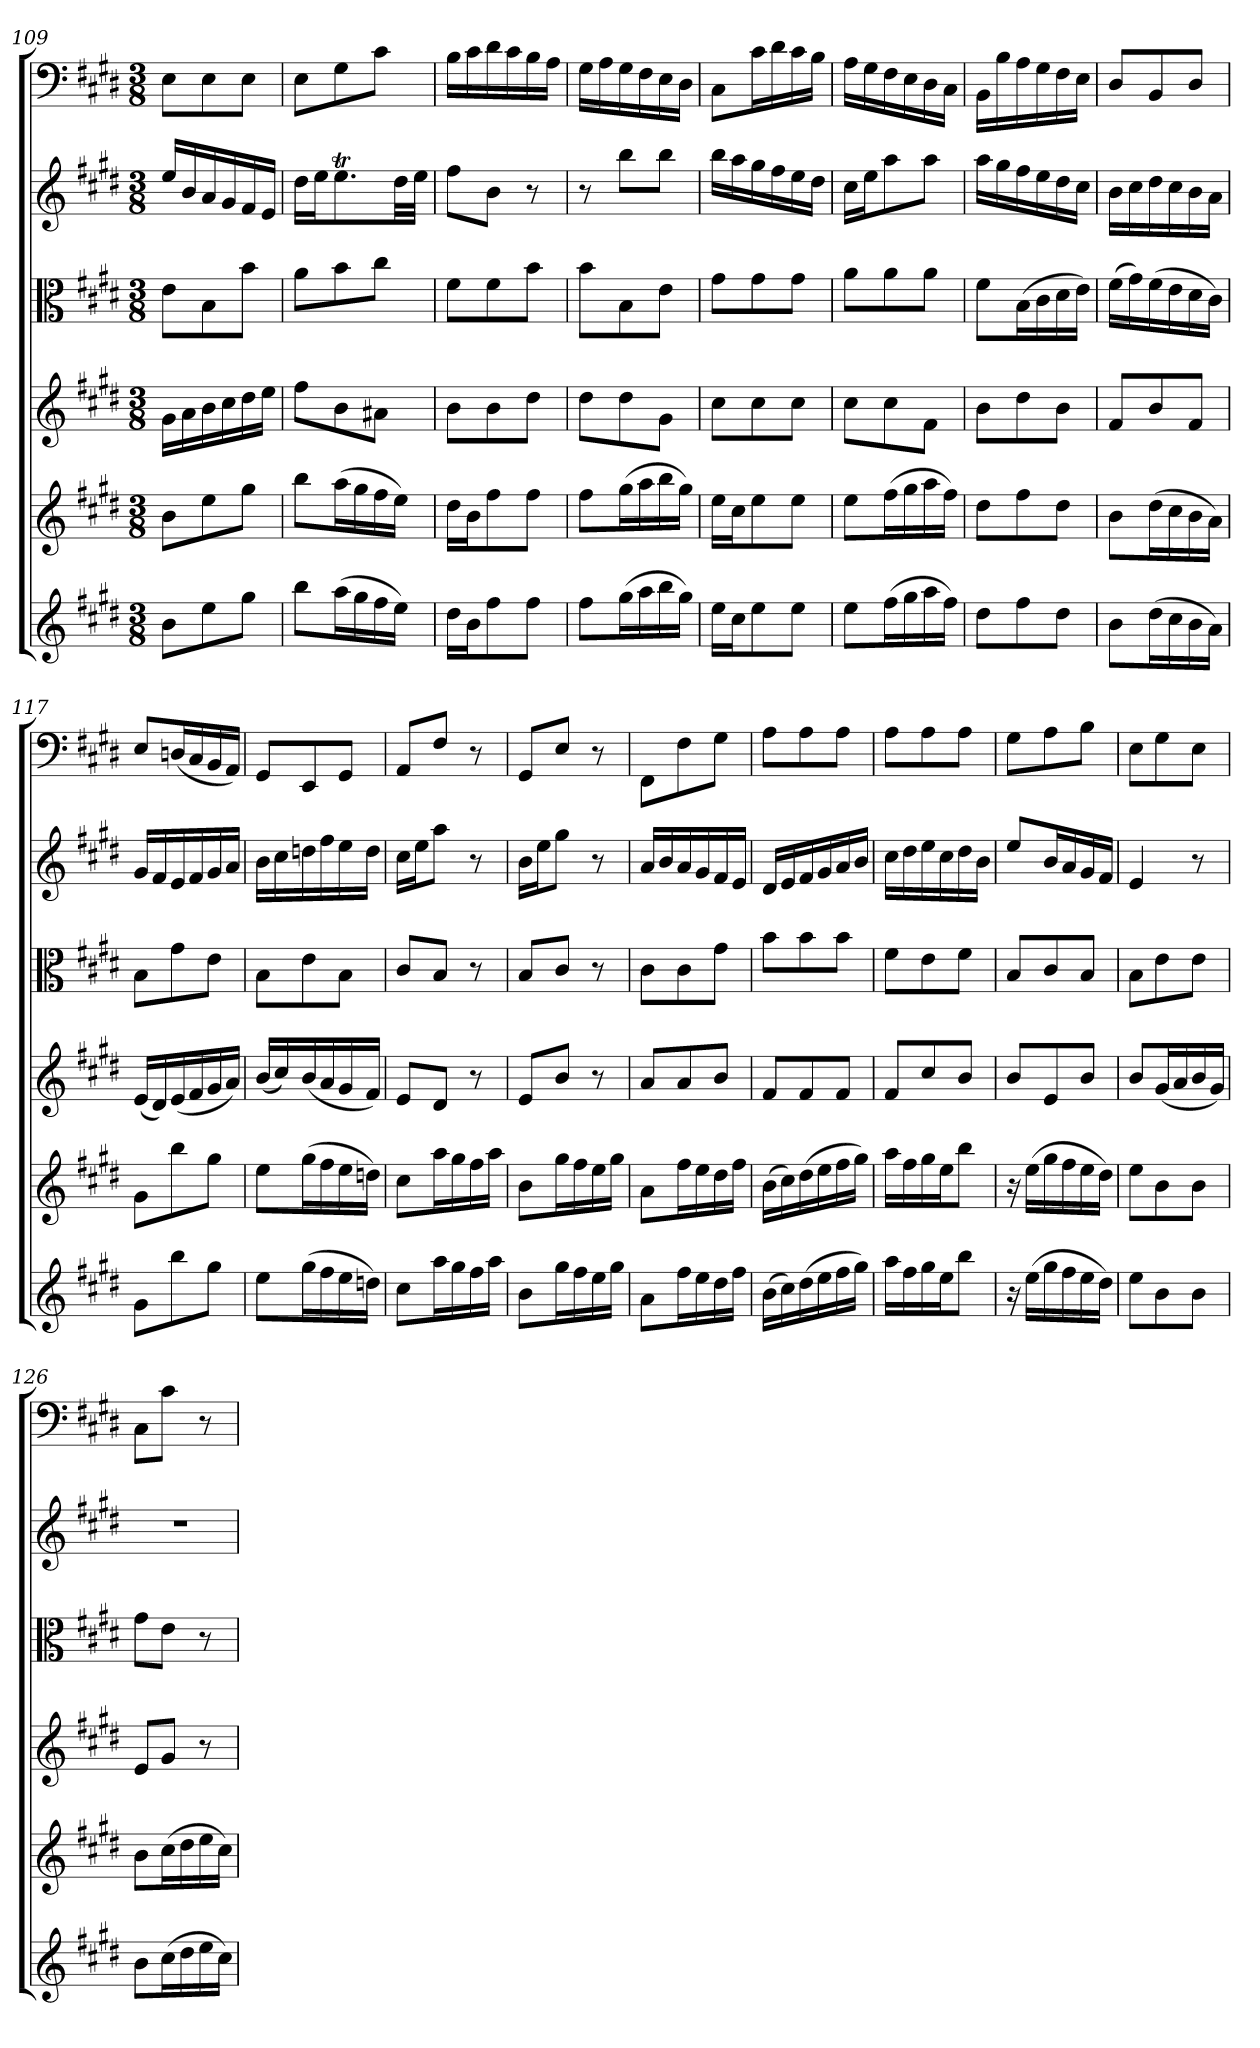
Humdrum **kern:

**kern	**kern	**kern	**kern	**kern	**kern
*part6	*part5	*part4	*part3	*part2	*part1
*staff6	*staff5	*staff4	*staff3	*staff2	*staff1
*clefG2	*clefG2	*clefG2	*clefC3	*clefG2	*clefF4
*k[f#c#g#d#]	*k[f#c#g#d#]	*k[f#c#g#d#]	*k[f#c#g#d#]	*k[f#c#g#d#]	*k[f#c#g#d#]
*E:	*E:	*E:	*E:	*E:	*E:
*M3/8	*M3/8	*M3/8	*M3/8	*M3/8	*M3/8
=109	=109	=109	=109	=109	=109
8b\L	8b\L	16g#\LL	8e\L	16ee/LL	8E\L
.	.	16a\	.	16b/	.
8ee\	8ee\	16b\	8B\	16a/	8E\
.	.	16cc#\	.	16g#/	.
8gg#\J	8gg#\J	16dd#\	8b\J	16f#/	8E\J
.	.	16ee\JJ	.	16e/JJ	.
=110	=110	=110	=110	=110	=110
8bb\L	8bb\L	8ff#\L	8a\L	16dd#\LL	8E\L
.	.	.	.	16ee\J	.
(16aa\L	(16aa\L	8b\	8b\	8.eeT\	8G#\
16gg#\	16gg#\	.	.	.	.
16ff#\	16ff#\	8a#X\J	8cc#\J	.	8c#\J
16ee\JJ)	16ee\JJ)	.	.	32dd#\LL	.
.	.	.	.	32ee\JJJ	.
=111	=111	=111	=111	=111	=111
16dd#\LL	16dd#\LL	8b\L	8f#\L	8ff#\L	16B\LL
16b\J	16b\J	.	.	.	16c#\
8ff#\	8ff#\	8b\	8f#\	8b\J	16d#\
.	.	.	.	.	16c#\
8ff#\J	8ff#\J	8dd#\J	8b\J	8r	16B\
.	.	.	.	.	16A\JJ
=112	=112	=112	=112	=112	=112
8ff#\L	8ff#\L	8dd#\L	8b\L	8r	16G#\LL
.	.	.	.	.	16A\
(16gg#\L	(16gg#\L	8dd#\	8B\	8bb\L	16G#\
16aa\	16aa\	.	.	.	16F#\
16bb\	16bb\	8g#\J	8e\J	8bb\J	16E\
16gg#\JJ)	16gg#\JJ)	.	.	.	16D#\JJ
=113	=113	=113	=113	=113	=113
16ee\LL	16ee\LL	8cc#\L	8g#\L	16bb\LL	8C#\L
16cc#\J	16cc#\J	.	.	16aa\	.
8ee\	8ee\	8cc#\	8g#\	16gg#\	16c#\L
.	.	.	.	16ff#\	16d#\
8ee\J	8ee\J	8cc#\J	8g#\J	16ee\	16c#\
.	.	.	.	16dd#\JJ	16B\JJ
=114	=114	=114	=114	=114	=114
8ee\L	8ee\L	8cc#\L	8a\L	16cc#\LL	16A\LL
.	.	.	.	16ee\J	16G#\
(16ff#\L	(16ff#\L	8cc#\	8a\	8aa\	16F#\
16gg#\	16gg#\	.	.	.	16E\
16aa\	16aa\	8f#\J	8a\J	8aa\J	16D#\
16ff#\JJ)	16ff#\JJ)	.	.	.	16C#\JJ
=115	=115	=115	=115	=115	=115
8dd#\L	8dd#\L	8b\L	8f#\L	16aa\LL	16BB\LL
.	.	.	.	16gg#\	16B\
8ff#\	8ff#\	8dd#\	(16B\L	16ff#\	16A\
.	.	.	16c#\	16ee\	16G#\
8dd#\J	8dd#\J	8b\J	16d#\	16dd#\	16F#\
.	.	.	16e\JJ)	16cc#\JJ	16E\JJ
=116	=116	=116	=116	=116	=116
8b\L	8b\L	8f#/L	(16f#\LL	16b\LL	8D#/L
.	.	.	16g#\)	16cc#\	.
(16dd#\L	(16dd#\L	8b/	(16f#\	16dd#\	8BB/
16cc#\	16cc#\	.	16e\	16cc#\	.
16b\	16b\	8f#/J	16d#\	16b\	8D#/J
16a\JJ)	16a\JJ)	.	16c#\JJ)	16a\JJ	.
=117	=117	=117	=117	=117	=117
8g#\L	8g#\L	(16e/LL	8B\L	16g#/LL	8E/L
.	.	16d#/)	.	16f#/	.
8bb\	8bb\	(16e/	8g#\	16e/	(16Dn/L
.	.	16f#/	.	16f#/	16C#/
8gg#\J	8gg#\J	16g#/	8e\J	16g#/	16BB/
.	.	16a/JJ)	.	16a/JJ	16AA/JJ)
=118	=118	=118	=118	=118	=118
8ee\L	8ee\L	(16b/LL	8B\L	16b\LL	8GG#/L
.	.	16cc#/)	.	16cc#\	.
(16gg#\L	(16gg#\L	(16b/	8e\	16ddn\	8EE/
16ff#\	16ff#\	16a/	.	16ff#\	.
16ee\	16ee\	16g#/	8B\J	16ee\	8GG#/J
16ddn\JJ)	16ddn\JJ)	16f#/JJ)	.	16dd\JJ	.
=119	=119	=119	=119	=119	=119
8cc#\L	8cc#\L	8e/L	8c#/L	16cc#\LL	8AA/L
.	.	.	.	16ee\J	.
16aa\L	16aa\L	8d#/J	8B/J	8aa\J	8F#/J
16gg#\	16gg#\	.	.	.	.
16ff#\	16ff#\	8r	8r	8r	8r
16aa\JJ	16aa\JJ	.	.	.	.
=120	=120	=120	=120	=120	=120
8b\L	8b\L	8e/L	8B/L	16b\LL	8GG#/L
.	.	.	.	16ee\J	.
16gg#\L	16gg#\L	8b/J	8c#/J	8gg#\J	8E/J
16ff#\	16ff#\	.	.	.	.
16ee\	16ee\	8r	8r	8r	8r
16gg#\JJ	16gg#\JJ	.	.	.	.
=121	=121	=121	=121	=121	=121
8a\L	8a\L	8a/L	8c#\L	16a/LL	8FF#\L
.	.	.	.	16b/	.
16ff#\L	16ff#\L	8a/	8c#\	16a/	8F#\
16ee\	16ee\	.	.	16g#/	.
16dd#\	16dd#\	8b/J	8g#\J	16f#/	8G#\J
16ff#\JJ	16ff#\JJ	.	.	16e/JJ	.
=122	=122	=122	=122	=122	=122
(16b\LL	(16b\LL	8f#/L	8b\L	16d#/LL	8A\L
16cc#\)	16cc#\)	.	.	16e/	.
(16dd#\	(16dd#\	8f#/	8b\	16f#/	8A\
16ee\	16ee\	.	.	16g#/	.
16ff#\	16ff#\	8f#/J	8b\J	16a/	8A\J
16gg#\JJ)	16gg#\JJ)	.	.	16b/JJ	.
=123	=123	=123	=123	=123	=123
16aa\LL	16aa\LL	8f#/L	8f#\L	16cc#\LL	8A\L
16ff#\	16ff#\	.	.	16dd#\	.
16gg#\	16gg#\	8cc#/	8e\	16ee\	8A\
16ee\J	16ee\J	.	.	16cc#\	.
8bb\J	8bb\J	8b/J	8f#\J	16dd#\	8A\J
.	.	.	.	16b\JJ	.
=124	=124	=124	=124	=124	=124
16r	16r	8b/L	8B/L	8ee/L	8G#\L
(16ee\LL	(16ee\LL	.	.	.	.
16gg#\	16gg#\	8e/	8c#/	16b/L	8A\
16ff#\	16ff#\	.	.	16a/	.
16ee\	16ee\	8b/J	8B/J	16g#/	8B\J
16dd#\JJ)	16dd#\JJ)	.	.	16f#/JJ	.
=125	=125	=125	=125	=125	=125
8ee\L	8ee\L	8b/L	8B\L	4e/	8E\L
8b\	8b\	(16g#/L	8e\	.	8G#\
.	.	16a/	.	.	.
8b\J	8b\J	16b/	8e\J	8r	8E\J
.	.	16g#/JJ)	.	.	.
=126	=126	=126	=126	=126	=126
8b\L	8b\L	8e/L	8g#\L	4.r	8C#\L
(16cc#\L	(16cc#\L	8g#/J	8e\J	.	8c#\J
16dd#\	16dd#\	.	.	.	.
16ee\	16ee\	8r	8r	.	8r
16cc#\JJ)	16cc#\JJ)	.	.	.	.
=	=	=	=	=	=
*-	*-	*-	*-	*-	*-
